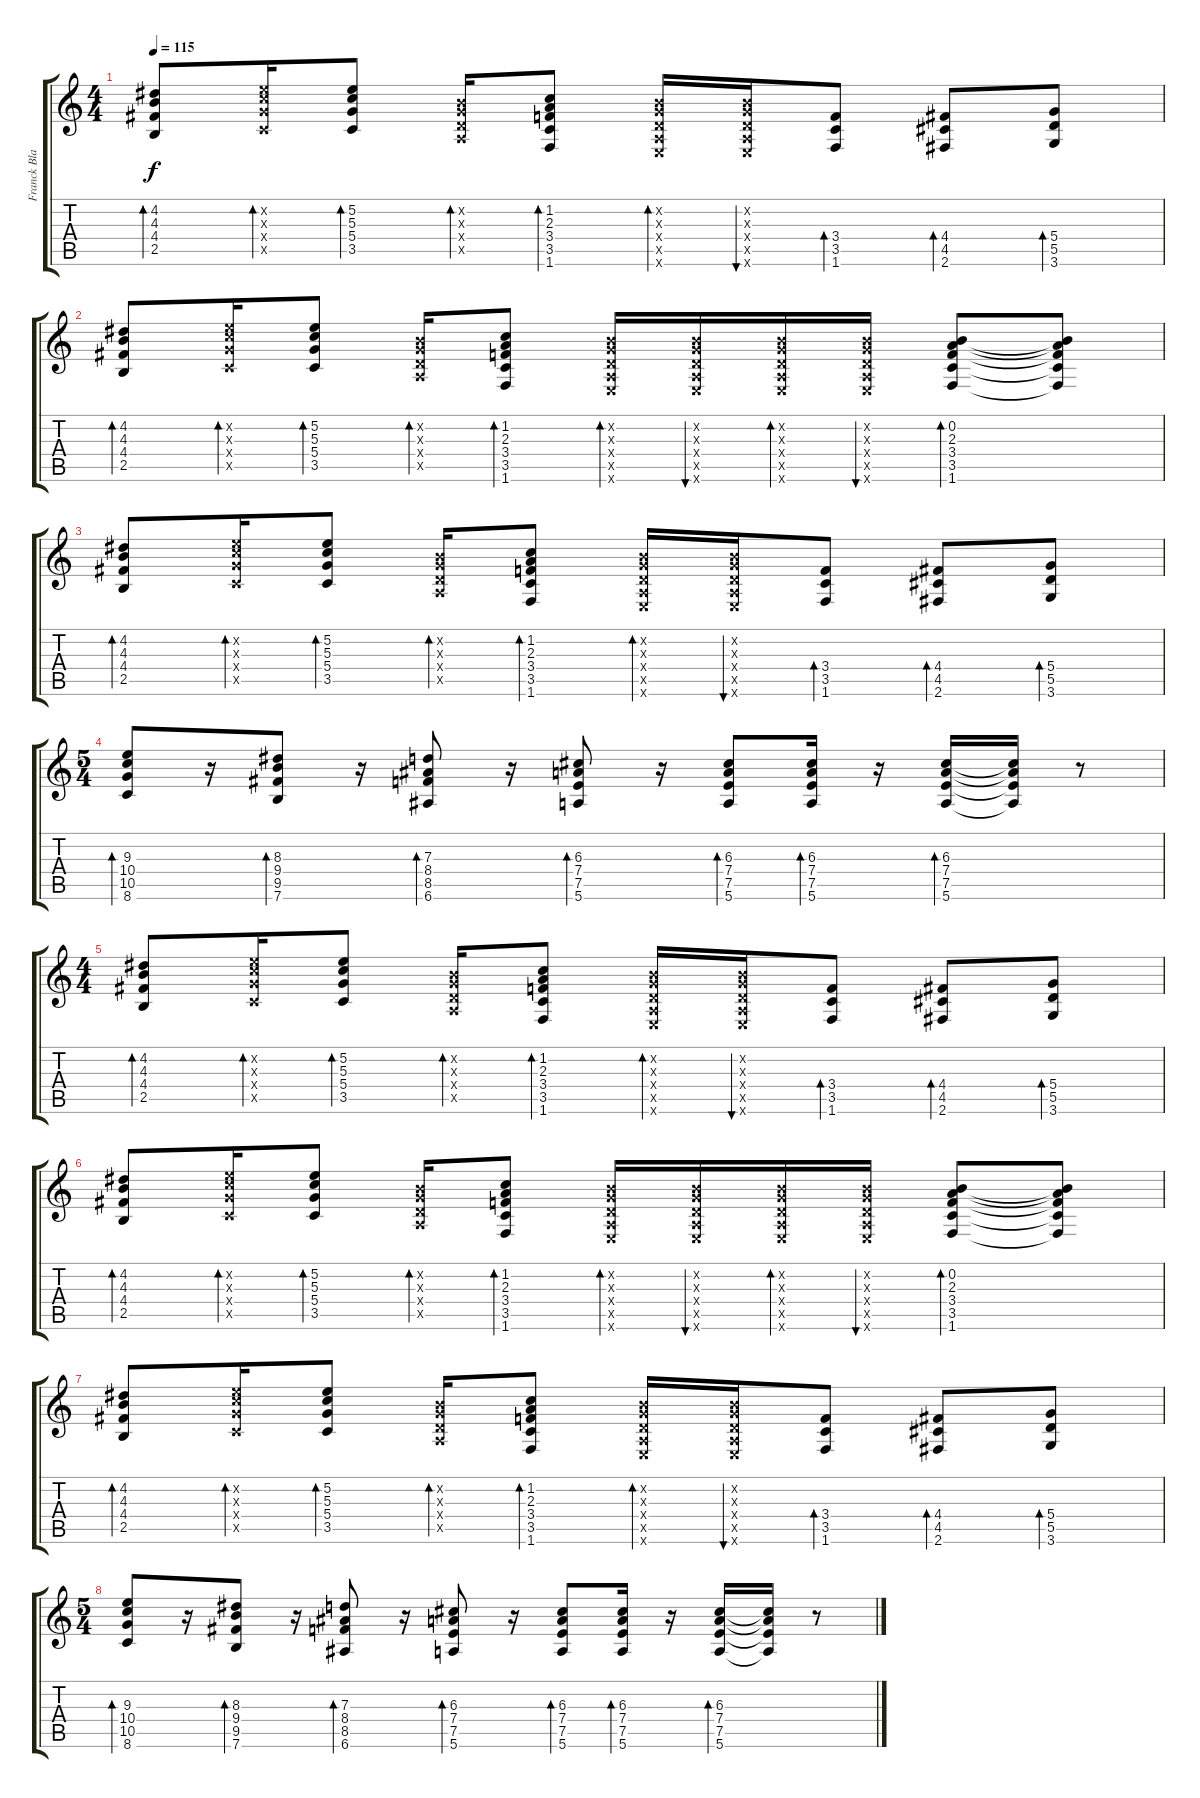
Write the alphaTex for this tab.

\track ("Franck Black" "Franck Bla") {instrument distortionguitar}
\staff {score tabs}
\tuning (E4 B3 G3 D3 A2 E2) {hide}
\ts (4 4)
\tempo 115
\clef g2
\ks c
(4.2 4.3 4.4 2.5).8{bd 30 dy f instrument distortionguitar} (5.2{x} 5.3{x} 5.4{x} 3.5{x}).16{bd 30} (5.2 5.3 5.4 3.5).8{bd 30} (0.2{x} 0.3{x} 0.4{x} 0.5{x}).16{bd 30} (1.2 2.3 3.4 3.5 1.6).8{bd 30} (0.2{x} 0.3{x} 0.4{x} 0.5{x} 0.6{x}).16{bd 30} (0.2{x} 0.3{x} 0.4{x} 0.5{x} 0.6{x}).16{bu 30} (3.4 3.5 1.6).8{bd 30} (4.4 4.5 2.6).8{bd 30} (5.4 5.5 3.6).8{bd 30} |
(4.2 4.3 4.4 2.5).8{bd 30} (5.2{x} 5.3{x} 5.4{x} 3.5{x}).16{bd 30} (5.2 5.3 5.4 3.5).8{bd 30} (0.2{x} 0.3{x} 0.4{x} 0.5{x}).16{bd 30} (1.2 2.3 3.4 3.5 1.6).8{bd 30} (0.2{x} 0.3{x} 0.4{x} 0.5{x} 0.6{x}).16{bd 30} (0.2{x} 0.3{x} 0.4{x} 0.5{x} 0.6{x}).16{bu 30} (0.2{x} 0.3{x} 0.4{x} 0.5{x} 0.6{x}).16{bd 30} (0.2{x} 0.3{x} 0.4{x} 0.5{x} 0.6{x}).16{bu 30} (0.2 2.3 3.4 3.5 1.6).8{bd 30} (0.2{t} 2.3{t} 3.4{t} 3.5{t} 1.6{t}).8 |
(4.2 4.3 4.4 2.5).8{bd 30} (5.2{x} 5.3{x} 5.4{x} 3.5{x}).16{bd 30} (5.2 5.3 5.4 3.5).8{bd 30} (0.2{x} 0.3{x} 0.4{x} 0.5{x}).16{bd 30} (1.2 2.3 3.4 3.5 1.6).8{bd 30} (0.2{x} 0.3{x} 0.4{x} 0.5{x} 0.6{x}).16{bd 30} (0.2{x} 0.3{x} 0.4{x} 0.5{x} 0.6{x}).16{bu 30} (3.4 3.5 1.6).8{bd 30} (4.4 4.5 2.6).8{bd 30} (5.4 5.5 3.6).8{bd 30} |
\ts (5 4)
(9.3 10.4 10.5 8.6).8{bd 30} r.16 (8.3 9.4 9.5 7.6).8{bd 30} r.16 (7.3 8.4 8.5 6.6).8{bd 30} r.16 (6.3 7.4 7.5 5.6).8{bd 30} r.16 (6.3 7.4 7.5 5.6).8{bd 30} (6.3 7.4 7.5 5.6).16{bd 30} r.16 (6.3 7.4 7.5 5.6).16{bd 30} (6.3{t} 7.4{t} 7.5{t} 5.6{t}).16 r.8 |
\ts (4 4)
(4.2 4.3 4.4 2.5).8{bd 30} (5.2{x} 5.3{x} 5.4{x} 3.5{x}).16{bd 30} (5.2 5.3 5.4 3.5).8{bd 30} (0.2{x} 0.3{x} 0.4{x} 0.5{x}).16{bd 30} (1.2 2.3 3.4 3.5 1.6).8{bd 30} (0.2{x} 0.3{x} 0.4{x} 0.5{x} 0.6{x}).16{bd 30} (0.2{x} 0.3{x} 0.4{x} 0.5{x} 0.6{x}).16{bu 30} (3.4 3.5 1.6).8{bd 30} (4.4 4.5 2.6).8{bd 30} (5.4 5.5 3.6).8{bd 30} |
(4.2 4.3 4.4 2.5).8{bd 30} (5.2{x} 5.3{x} 5.4{x} 3.5{x}).16{bd 30} (5.2 5.3 5.4 3.5).8{bd 30} (0.2{x} 0.3{x} 0.4{x} 0.5{x}).16{bd 30} (1.2 2.3 3.4 3.5 1.6).8{bd 30} (0.2{x} 0.3{x} 0.4{x} 0.5{x} 0.6{x}).16{bd 30} (0.2{x} 0.3{x} 0.4{x} 0.5{x} 0.6{x}).16{bu 30} (0.2{x} 0.3{x} 0.4{x} 0.5{x} 0.6{x}).16{bd 30} (0.2{x} 0.3{x} 0.4{x} 0.5{x} 0.6{x}).16{bu 30} (0.2 2.3 3.4 3.5 1.6).8{bd 30} (0.2{t} 2.3{t} 3.4{t} 3.5{t} 1.6{t}).8 |
(4.2 4.3 4.4 2.5).8{bd 30} (5.2{x} 5.3{x} 5.4{x} 3.5{x}).16{bd 30} (5.2 5.3 5.4 3.5).8{bd 30} (0.2{x} 0.3{x} 0.4{x} 0.5{x}).16{bd 30} (1.2 2.3 3.4 3.5 1.6).8{bd 30} (0.2{x} 0.3{x} 0.4{x} 0.5{x} 0.6{x}).16{bd 30} (0.2{x} 0.3{x} 0.4{x} 0.5{x} 0.6{x}).16{bu 30} (3.4 3.5 1.6).8{bd 30} (4.4 4.5 2.6).8{bd 30} (5.4 5.5 3.6).8{bd 30} |
\ts (5 4)
(9.3 10.4 10.5 8.6).8{bd 30} r.16 (8.3 9.4 9.5 7.6).8{bd 30} r.16 (7.3 8.4 8.5 6.6).8{bd 30} r.16 (6.3 7.4 7.5 5.6).8{bd 30} r.16 (6.3 7.4 7.5 5.6).8{bd 30} (6.3 7.4 7.5 5.6).16{bd 30} r.16 (6.3 7.4 7.5 5.6).16{bd 30} (6.3{t} 7.4{t} 7.5{t} 5.6{t}).16 r.8
